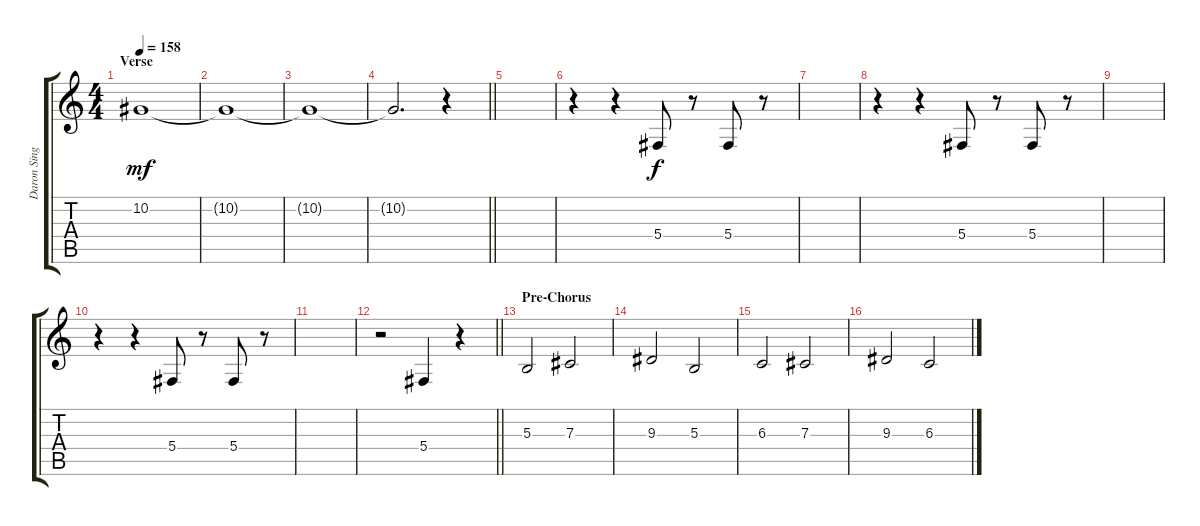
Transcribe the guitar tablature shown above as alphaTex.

\track ("Daron Singing" "Daron Sing") {instrument violin}
\staff {score tabs}
\tuning (Eb4 Bb3 Gb3 Db3 Ab2 Db2) {hide}
\ts (4 4)
\section ("" "Verse")
\tempo 158
\clef g2
\ks c
10.2.1{dy mf} |
10.2{t}.1 |
10.2{t}.1 |
\barLineRight lightlight
10.2{t}.2{d} r.4 |
|
r.4 r.4 5.4.8{dy f} r.8 5.4.8 r.8 |
|
r.4 r.4 5.4.8 r.8 5.4.8 r.8 |
|
r.4 r.4 5.4.8 r.8 5.4.8 r.8 |
|
\barLineRight lightlight
r.2 5.4.4 r.4 |
\section ("" "Pre-Chorus")
5.3.2 7.3.2 |
9.3.2 5.3.2 |
6.3.2 7.3.2 |
9.3.2 6.3.2
